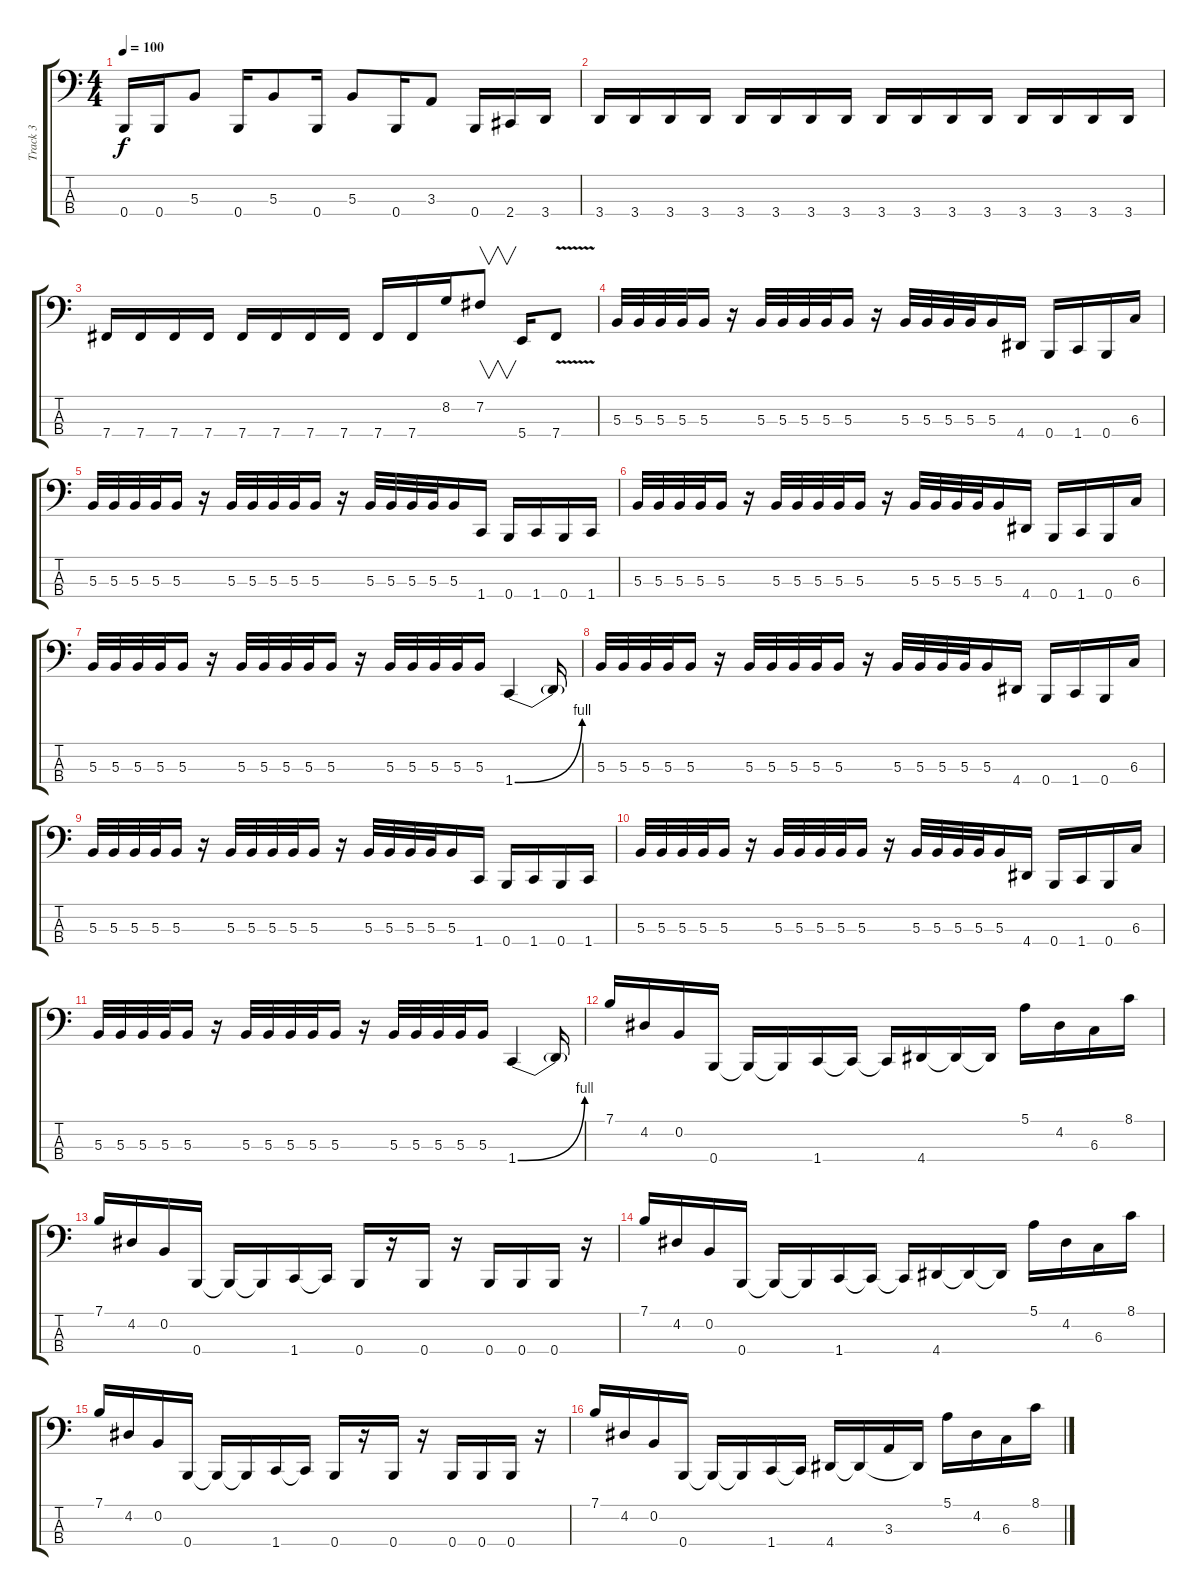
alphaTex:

\track ("Track 3" "Track 3") {instrument electricbassfinger}
\staff {score tabs}
\tuning (E2 B1 Gb1 B0) {hide}
\ts (4 4)
\tempo 100
\clef f4
\ks c
0.4.16{dy f} 0.4.16 5.3.8 0.4.16 5.3.8 0.4.16 5.3.8 0.4.16 3.3.8 0.4.16 2.4.16 3.4.16 |
3.4.16 3.4.16 3.4.16 3.4.16 3.4.16 3.4.16 3.4.16 3.4.16 3.4.16 3.4.16 3.4.16 3.4.16 3.4.16 3.4.16 3.4.16 3.4.16 |
7.4.16 7.4.16 7.4.16 7.4.16 7.4.16 7.4.16 7.4.16 7.4.16 7.4.16 7.4.16 8.2.16 7.2.8{v} 5.4.16 7.4{v}.8 |
5.3.32 5.3.32 5.3.32 5.3.32 5.3.16 r.16 5.3.32 5.3.32 5.3.32 5.3.32 5.3.16 r.16 5.3.32 5.3.32 5.3.32 5.3.32 5.3.16 4.4.16 0.4.16 1.4.16 0.4.16 6.3.16 |
5.3.32 5.3.32 5.3.32 5.3.32 5.3.16 r.16 5.3.32 5.3.32 5.3.32 5.3.32 5.3.16 r.16 5.3.32 5.3.32 5.3.32 5.3.32 5.3.16 1.4.16 0.4.16 1.4.16 0.4.16 1.4.16 |
5.3.32 5.3.32 5.3.32 5.3.32 5.3.16 r.16 5.3.32 5.3.32 5.3.32 5.3.32 5.3.16 r.16 5.3.32 5.3.32 5.3.32 5.3.32 5.3.16 4.4.16 0.4.16 1.4.16 0.4.16 6.3.16 |
5.3.32 5.3.32 5.3.32 5.3.32 5.3.16 r.16 5.3.32 5.3.32 5.3.32 5.3.32 5.3.16 r.16 5.3.32 5.3.32 5.3.32 5.3.32 5.3.16 1.4{be (bend 0 0 60 4)}.4 1.4{t}.16 |
5.3.32 5.3.32 5.3.32 5.3.32 5.3.16 r.16 5.3.32 5.3.32 5.3.32 5.3.32 5.3.16 r.16 5.3.32 5.3.32 5.3.32 5.3.32 5.3.16 4.4.16 0.4.16 1.4.16 0.4.16 6.3.16 |
5.3.32 5.3.32 5.3.32 5.3.32 5.3.16 r.16 5.3.32 5.3.32 5.3.32 5.3.32 5.3.16 r.16 5.3.32 5.3.32 5.3.32 5.3.32 5.3.16 1.4.16 0.4.16 1.4.16 0.4.16 1.4.16 |
5.3.32 5.3.32 5.3.32 5.3.32 5.3.16 r.16 5.3.32 5.3.32 5.3.32 5.3.32 5.3.16 r.16 5.3.32 5.3.32 5.3.32 5.3.32 5.3.16 4.4.16 0.4.16 1.4.16 0.4.16 6.3.16 |
5.3.32 5.3.32 5.3.32 5.3.32 5.3.16 r.16 5.3.32 5.3.32 5.3.32 5.3.32 5.3.16 r.16 5.3.32 5.3.32 5.3.32 5.3.32 5.3.16 1.4{be (bend 0 0 60 4)}.4 1.4{t}.16 |
7.1.16 4.2.16 0.2.16 0.4.16 0.4{t}.16 0.4{t}.16 1.4.16 1.4{t}.16 1.4{t}.16 4.4.16 4.4{t}.16 4.4{t}.16 5.1.16 4.2.16 6.3.16 8.1.16 |
7.1.16 4.2.16 0.2.16 0.4.16 0.4{t}.16 0.4{t}.16 1.4.16 1.4{t}.16 0.4.16 r.16 0.4.16 r.16 0.4.16 0.4.16 0.4.16 r.16 |
7.1.16 4.2.16 0.2.16 0.4.16 0.4{t}.16 0.4{t}.16 1.4.16 1.4{t}.16 1.4{t}.16 4.4.16 4.4{t}.16 4.4{t}.16 5.1.16 4.2.16 6.3.16 8.1.16 |
7.1.16 4.2.16 0.2.16 0.4.16 0.4{t}.16 0.4{t}.16 1.4.16 1.4{t}.16 0.4.16 r.16 0.4.16 r.16 0.4.16 0.4.16 0.4.16 r.16 |
7.1.16 4.2.16 0.2.16 0.4.16 0.4{t}.16 0.4{t}.16 1.4.16 1.4{t}.16 4.4.16 4.4{t}.16 3.3.16 4.4{t}.16 5.1.16 4.2.16 6.3.16 8.1.16
